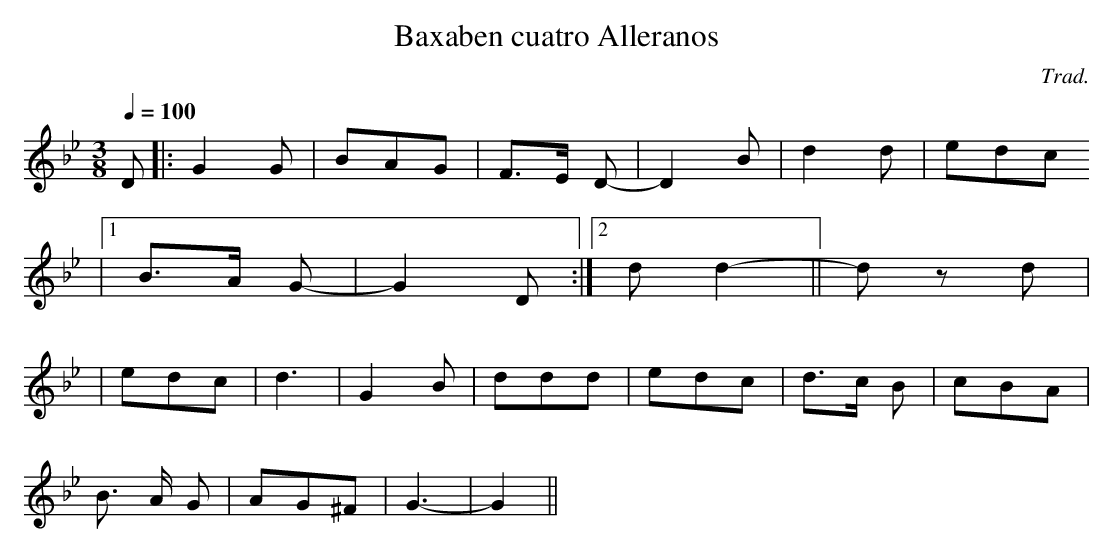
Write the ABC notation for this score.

X:1
T:Baxaben cuatro Alleranos
C:Trad.
M:3/8
L:1/8
Q:2/8=100
K:Bb major
D|:G2 G|BAG|F3/2E/2 D-|D2 B|d2 d|edc
|[1 B3/2A/2 G-|G2 D:|[2 d d2-||d z d|
|edc|d3|G2 B|ddd|edc|d3/2c/2 B|cBA |
B3/2 A/2 G|AG^F|G3-|G2||
